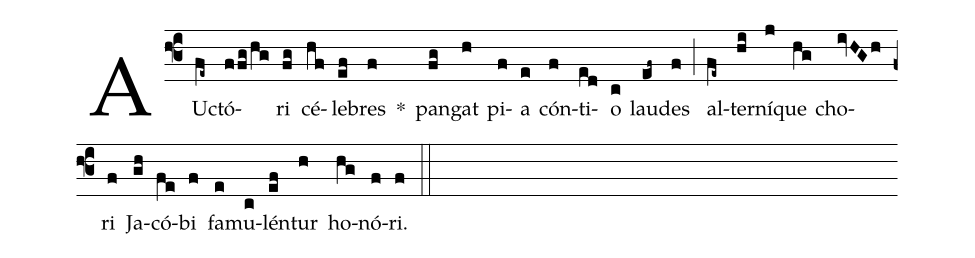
%%
%ii-D
(f3)
AUc(fe~)tó(ffg/hg)ri(fg) cé(hf)le(ef)bres(f) *()
pan(fg)gat(h) pi(f)a(e) cón(f)ti(ed)o(c) lau(ef~)des(f) (;)
al(fe~)ter(hi)ní(j)que(hg) cho(ivHGh)ri(f) Ja(gh)có(fe)bi(f) fa(e)mu(c)lén(ef)tur(h) ho(hg)nó(f)ri.(f) (::)
